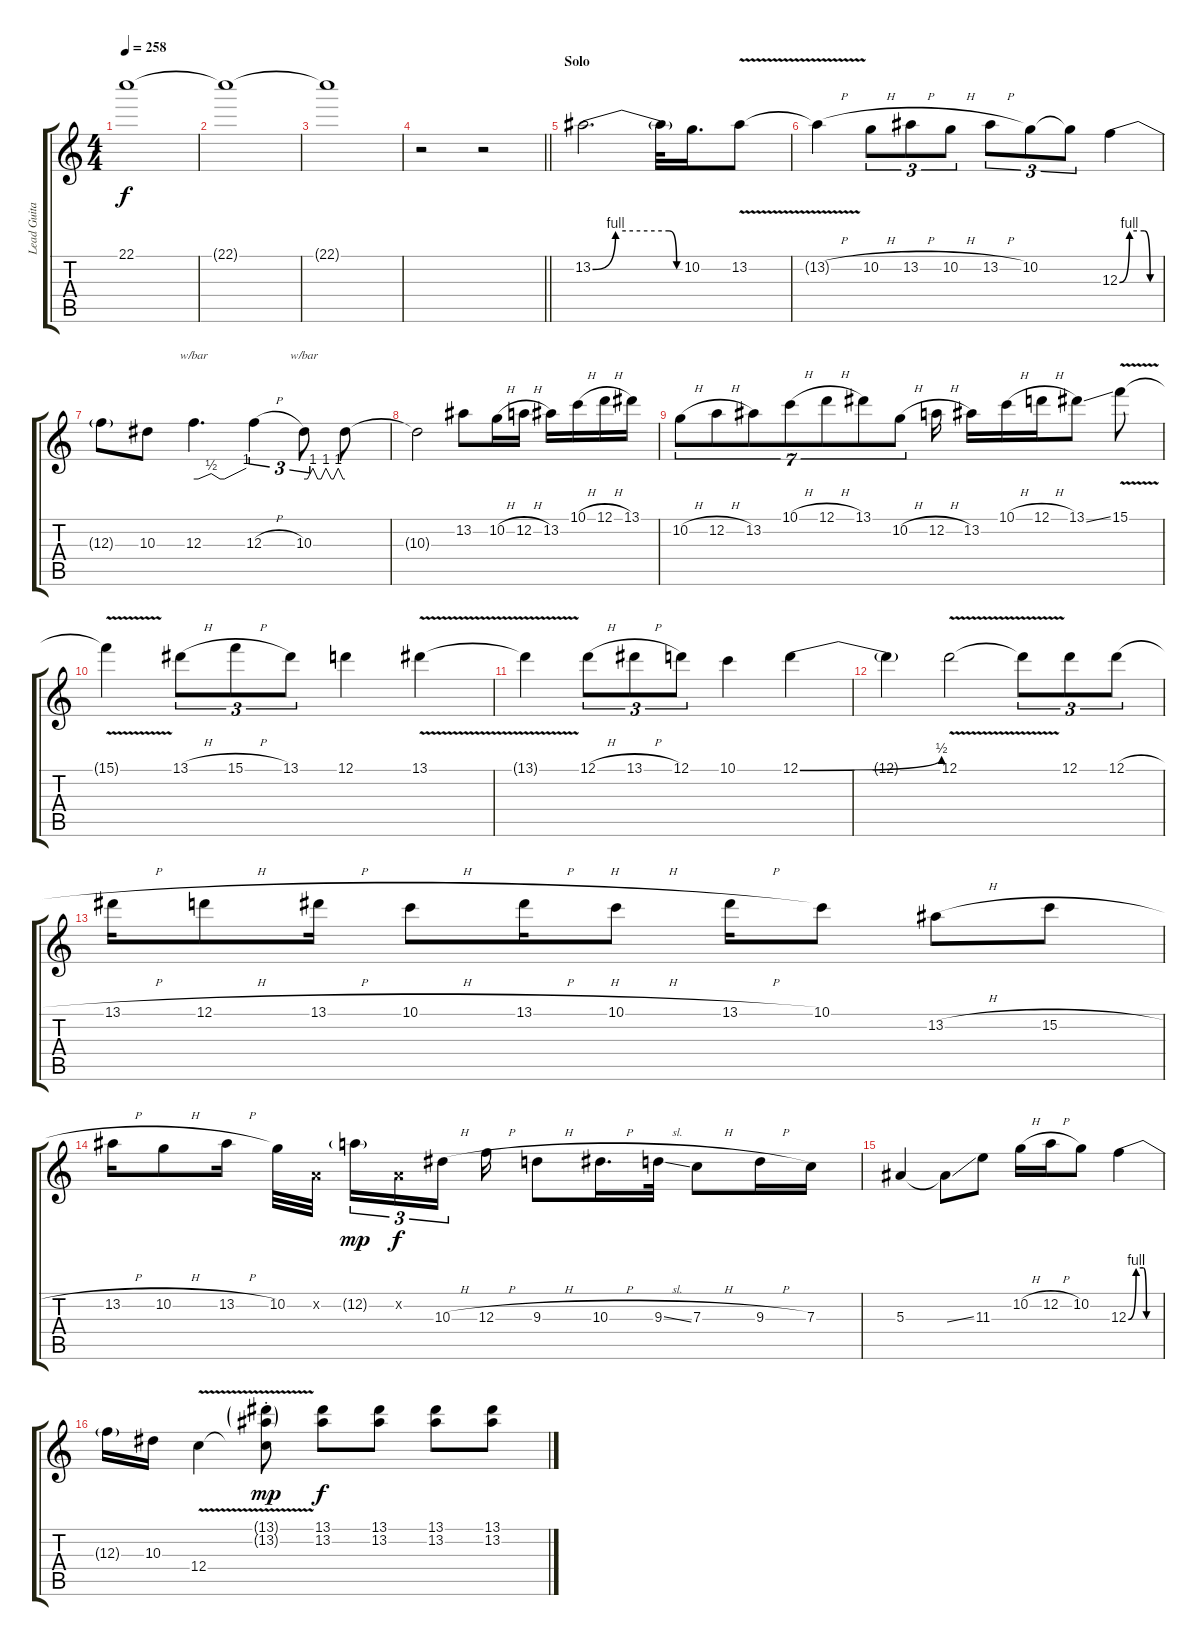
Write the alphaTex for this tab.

\track ("Lead Guitar" "Lead Guita") {instrument distortionguitar}
\staff {score tabs}
\tuning (D4 A3 F3 C3 G2 C2) {hide}
\ts (4 4)
\tempo 258
\clef g2
\ks c
22.1.1{dy f} |
22.1{t}.1{volume 0} |
22.1{t}.1 |
\barLineRight lightlight
r.2 r.2{volume 16} |
\section ("" "Solo")
13.2{be (custom 0 0 15 4 50 4 55 0 60 0)}.2{d} 13.2{t}.32 10.2.16{d} 13.2{v}.8 |
13.2{h t}.4 10.2{h}.8{tu (3 2)} 13.2{h}.8{tu (3 2)} 10.2{h}.8{tu (3 2)} 13.2{h}.8{tu (3 2)} 10.2.8{tu (3 2)} 10.2{t}.8{tu (3 2)} 12.3{be (custom 0 0 15 4 37 4 46 0 60 0)}.4 |
12.3{t}.8 10.3.8 12.3.4{d tbe (custom default 0 0 5 0 20 2 30 0 35 0 60 4)} 12.3{h}.4{tu (3 2)} 10.3.8{tu (3 2) tbe (custom default 0 0 5 0 13 4 20 0 25 0 32 4 40 0 43 0 50 4 57 0 60 0)} 10.3{t}.8 |
10.3{t}.2 13.2.8 10.2{h}.16 12.2{h}.16 13.2.16 10.1{h}.16 12.1{h}.16 13.1.16 |
10.2{h}.8{tu (7 4)} 12.2{h}.8{tu (7 4)} 13.2.8{tu (7 4)} 10.1{h}.8{tu (7 4)} 12.1{h}.8{tu (7 4)} 13.1.8{tu (7 4)} 10.2{h}.8{tu (7 4)} 12.2{h}.16 13.2.16 10.1{h}.16 12.1{h}.16 13.1{ss}.8 15.1{v}.8 |
15.1{t}.4 13.1{h}.8{tu (3 2)} 15.1{h}.8{tu (3 2)} 13.1.8{tu (3 2)} 12.1.4 13.1{v}.4 |
13.1{t}.4 12.1{h}.8{tu (3 2)} 13.1{h}.8{tu (3 2)} 12.1.8{tu (3 2)} 10.1.4 12.1{be (bend 0 0 60 2)}.4 |
12.1{t}.4 12.1{v}.2 12.1{t}.8{tu (3 2)} 12.1.8{tu (3 2)} 12.1{h}.8{tu (3 2)} |
13.1{h}.16 12.1{h}.8 13.1{h}.16 10.1{h}.8 13.1{h}.16 10.1{h}.8 13.1{h}.16 10.1.8 13.2{h}.8 15.2{h}.8 |
13.2{h}.16 10.2{h}.8 13.2{h}.16 10.2.32 0.2{x}.32{beam splitsecondary} 12.2{g}.16{tu (3 2) dy mp} 0.2{x}.16{tu (3 2) dy f} 10.3{h}.16{tu (3 2) beam splitsecondary} 12.3{h}.16 9.3{h}.8 10.3{h}.16{d} 9.3{sl}.32 7.3{h}.8 9.3{h}.16 7.3.16 |
5.3.4 5.3{ss t}.8 11.3.8 10.2{h}.16 12.2{h}.16 10.2.8 12.3{be (custom 0 0 15 4 29 4 35 0 45 0 60 0)}.4 |
12.3{t}.16 10.3.16 12.4{v}.4 (13.1{g st} 13.2{g st} 12.4{t}).8{dy mp} (13.1 13.2).8{dy f} (13.1 13.2).8 (13.1 13.2).8 (13.1 13.2).8
